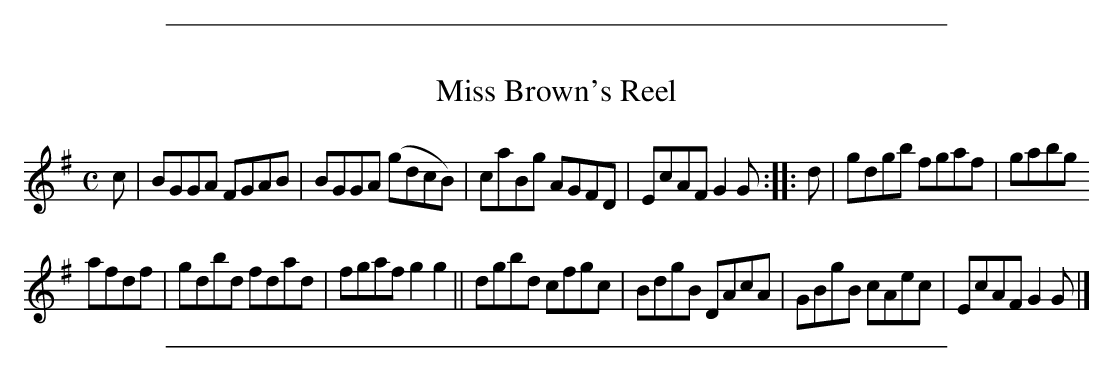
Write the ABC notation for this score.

X:1
T: Miss Brown's Reel
M: C
L: 1/8
K: G
c | BGGA FGAB | BGGA (gdcB) | caBg AGFD | EcAF G2G :: d | gdgb fgaf | gabg
afdf | gdbd fdad | fgaf g2g2 || dgbd cfgc | BdgB DAcA | GBgB cAec | EcAF G2G |]
